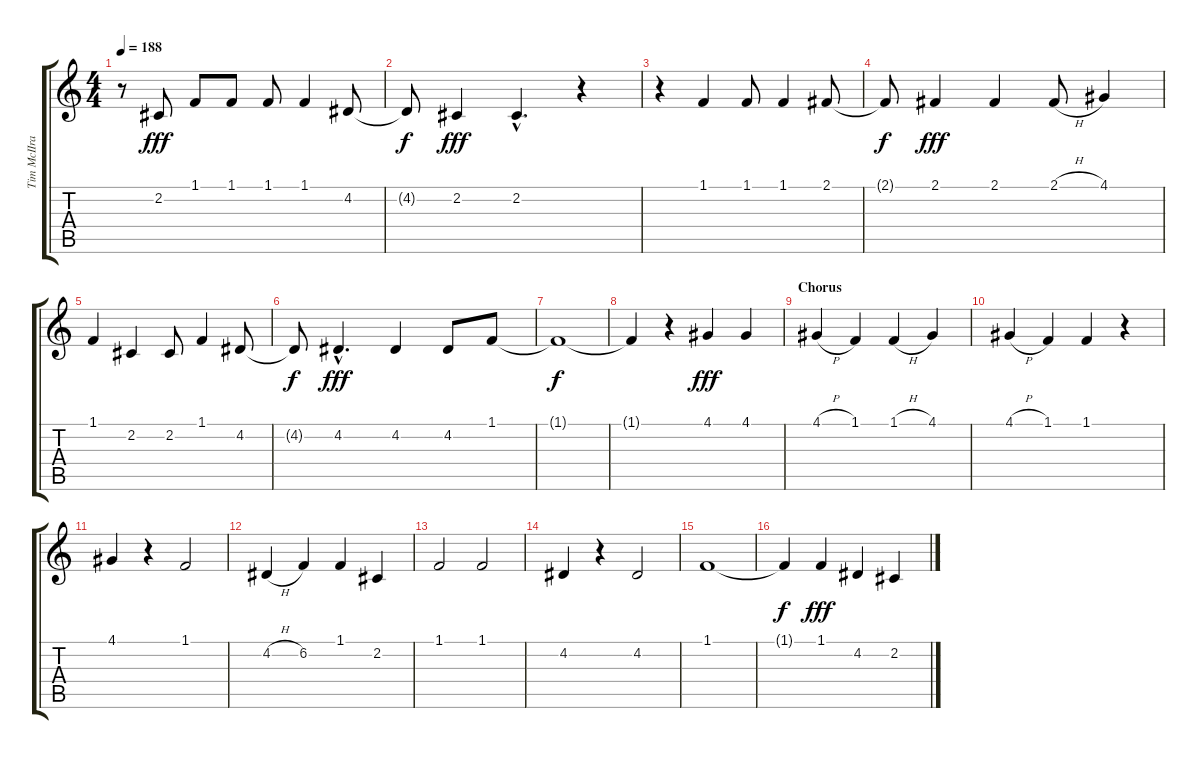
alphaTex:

\track ("Tim McIIrath (Vocals)" "Tim McIIra") {instrument tenorsax}
\staff {score tabs}
\tuning (E4 B3 G3 D3 A2 E2) {hide}
\ts (4 4)
\tempo 188
\clef g2
\ks c
r.8{dy f} 2.2.8{dy fff} 1.1.8 1.1.8 1.1.8 1.1.4 4.2.8 |
4.2{t}.8{dy f} 2.2.4{dy fff} 2.2{hac}.4{d} r.4 |
r.4 1.1.4 1.1.8 1.1.4 2.1.8 |
2.1{t}.8{dy f} 2.1.4{dy fff} 2.1.4 2.1{h}.8 4.1.4 |
1.1.4 2.2.4 2.2.8 1.1.4 4.2.8 |
4.2{t}.8{dy f} 4.2{hac}.4{d dy fff} 4.2.4 4.2.8 1.1.8 |
1.1{t}.1{dy f} |
1.1{t}.4 r.4 4.1.4{dy fff} 4.1.4 |
\section ("" "Chorus")
4.1{h}.4 1.1.4 1.1{h}.4 4.1.4 |
4.1{h}.4 1.1.4 1.1.4 r.4 |
4.1.4 r.4 1.1.2 |
4.2{h}.4 6.2.4 1.1.4 2.2.4 |
1.1.2 1.1.2 |
4.2.4 r.4 4.2.2 |
1.1.1 |
1.1{t}.4{dy f} 1.1.4{dy fff} 4.2.4 2.2.4
